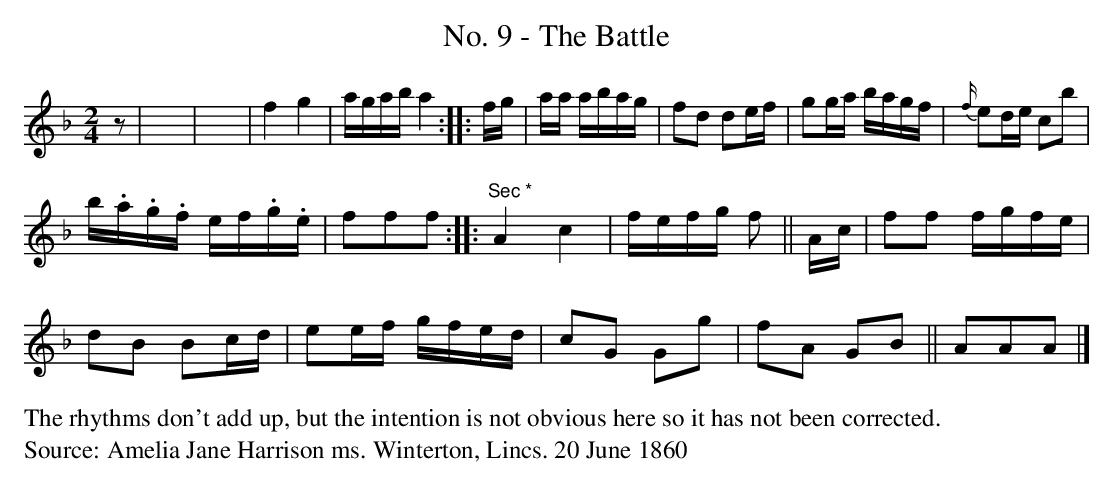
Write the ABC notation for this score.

X:1
T:No. 9 - The Battle
M:2/4
L:1/8
K:F
z|X1|X1|f2g2|a/g/a/b/a2::f/g/|a/a/ a/b/a/g/|fd de/f/|gg/a/ b/a/g/f/|\
{f/}ed/e/ cb|
b/.a/.g/.f/ e/f/.g/.e/|fff::"^Sec *"A2c2|f/e/f/g/ f||A/c/|ff f/g/f/e/|
dB Bc/d/|ee/f/ g/f/e/d/|cG Gg|fA GB||AAA|]
